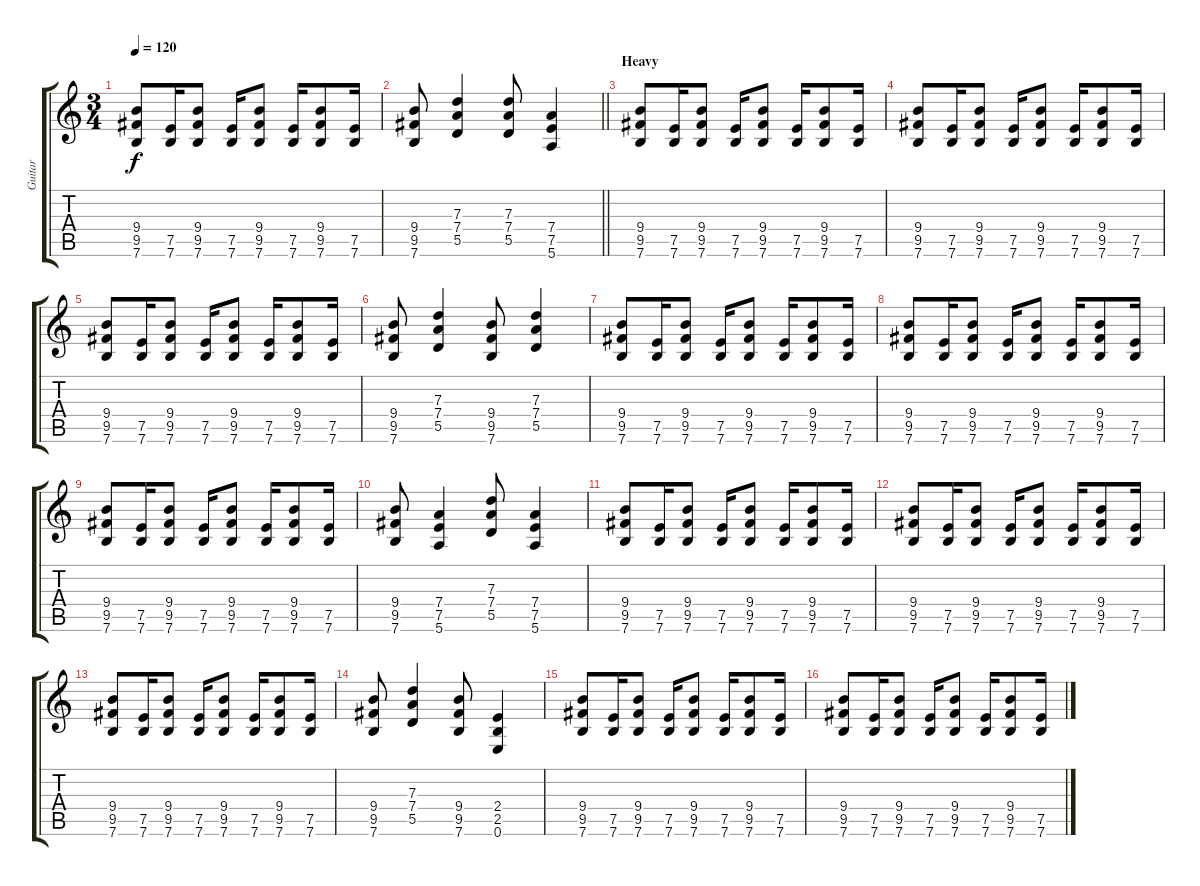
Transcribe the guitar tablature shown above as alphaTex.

\track ("Guitar" "Guitar") {instrument distortionguitar}
\staff {score tabs}
\tuning (E4 B3 G3 D3 A2 E2) {hide}
\ts (3 4)
\tempo 120
\clef g2
\ks c
(9.4 9.5 7.6).8{dy f} (7.5 7.6).16 (9.4 9.5 7.6).8 (7.5 7.6).16 (9.4 9.5 7.6).8 (7.5 7.6).16 (9.4 9.5 7.6).8 (7.5 7.6).16 |
\barLineRight lightlight
(9.4 9.5 7.6).8 (7.3 7.4 5.5).4 (7.3 7.4 5.5).8 (7.4 7.5 5.6).4 |
\section ("" "Heavy")
(9.4 9.5 7.6).8 (7.5 7.6).16 (9.4 9.5 7.6).8 (7.5 7.6).16 (9.4 9.5 7.6).8 (7.5 7.6).16 (9.4 9.5 7.6).8 (7.5 7.6).16 |
(9.4 9.5 7.6).8 (7.5 7.6).16 (9.4 9.5 7.6).8 (7.5 7.6).16 (9.4 9.5 7.6).8 (7.5 7.6).16 (9.4 9.5 7.6).8 (7.5 7.6).16 |
(9.4 9.5 7.6).8 (7.5 7.6).16 (9.4 9.5 7.6).8 (7.5 7.6).16 (9.4 9.5 7.6).8 (7.5 7.6).16 (9.4 9.5 7.6).8 (7.5 7.6).16 |
(9.4 9.5 7.6).8 (7.3 7.4 5.5).4 (9.4 9.5 7.6).8 (7.3 7.4 5.5).4 |
(9.4 9.5 7.6).8 (7.5 7.6).16 (9.4 9.5 7.6).8 (7.5 7.6).16 (9.4 9.5 7.6).8 (7.5 7.6).16 (9.4 9.5 7.6).8 (7.5 7.6).16 |
(9.4 9.5 7.6).8 (7.5 7.6).16 (9.4 9.5 7.6).8 (7.5 7.6).16 (9.4 9.5 7.6).8 (7.5 7.6).16 (9.4 9.5 7.6).8 (7.5 7.6).16 |
(9.4 9.5 7.6).8 (7.5 7.6).16 (9.4 9.5 7.6).8 (7.5 7.6).16 (9.4 9.5 7.6).8 (7.5 7.6).16 (9.4 9.5 7.6).8 (7.5 7.6).16 |
(9.4 9.5 7.6).8 (7.4 7.5 5.6).4 (7.3 7.4 5.5).8 (7.4 7.5 5.6).4 |
(9.4 9.5 7.6).8 (7.5 7.6).16 (9.4 9.5 7.6).8 (7.5 7.6).16 (9.4 9.5 7.6).8 (7.5 7.6).16 (9.4 9.5 7.6).8 (7.5 7.6).16 |
(9.4 9.5 7.6).8 (7.5 7.6).16 (9.4 9.5 7.6).8 (7.5 7.6).16 (9.4 9.5 7.6).8 (7.5 7.6).16 (9.4 9.5 7.6).8 (7.5 7.6).16 |
(9.4 9.5 7.6).8 (7.5 7.6).16 (9.4 9.5 7.6).8 (7.5 7.6).16 (9.4 9.5 7.6).8 (7.5 7.6).16 (9.4 9.5 7.6).8 (7.5 7.6).16 |
(9.4 9.5 7.6).8 (7.3 7.4 5.5).4 (9.4 9.5 7.6).8 (2.4 2.5 0.6).4 |
(9.4 9.5 7.6).8 (7.5 7.6).16 (9.4 9.5 7.6).8 (7.5 7.6).16 (9.4 9.5 7.6).8 (7.5 7.6).16 (9.4 9.5 7.6).8 (7.5 7.6).16 |
(9.4 9.5 7.6).8 (7.5 7.6).16 (9.4 9.5 7.6).8 (7.5 7.6).16 (9.4 9.5 7.6).8 (7.5 7.6).16 (9.4 9.5 7.6).8 (7.5 7.6).16
